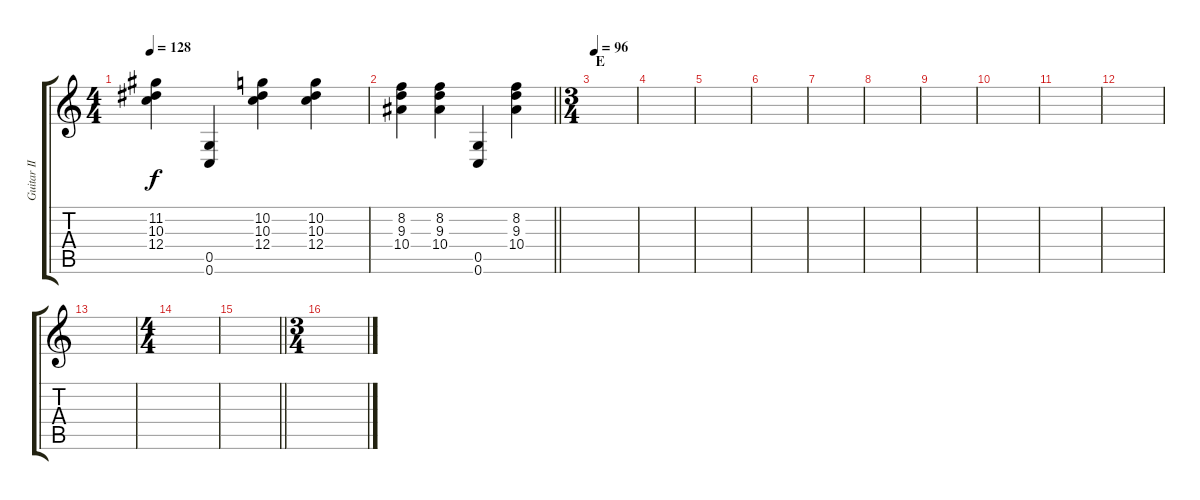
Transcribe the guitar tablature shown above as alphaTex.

\track ("Guitar II" "Guitar II") {instrument distortionguitar}
\staff {score tabs}
\tuning (D4 A3 F3 C3 G2 C2) {hide}
\ts (4 4)
\tempo 128
\clef g2
\ks c
(11.2 10.3 12.4).4{dy f} (0.5 0.6).4 (10.2 10.3 12.4).4 (10.2 10.3 12.4).4 |
\barLineRight lightlight
(8.2 9.3 10.4).4 (8.2 9.3 10.4).4 (0.5 0.6).4 (8.2 9.3 10.4).4 |
\ts (3 4)
\section ("" "E")
\tempo 96
|
|
|
|
|
|
|
|
|
|
|
\ts (4 4)
|
\barLineRight lightlight
|
\ts (3 4)
